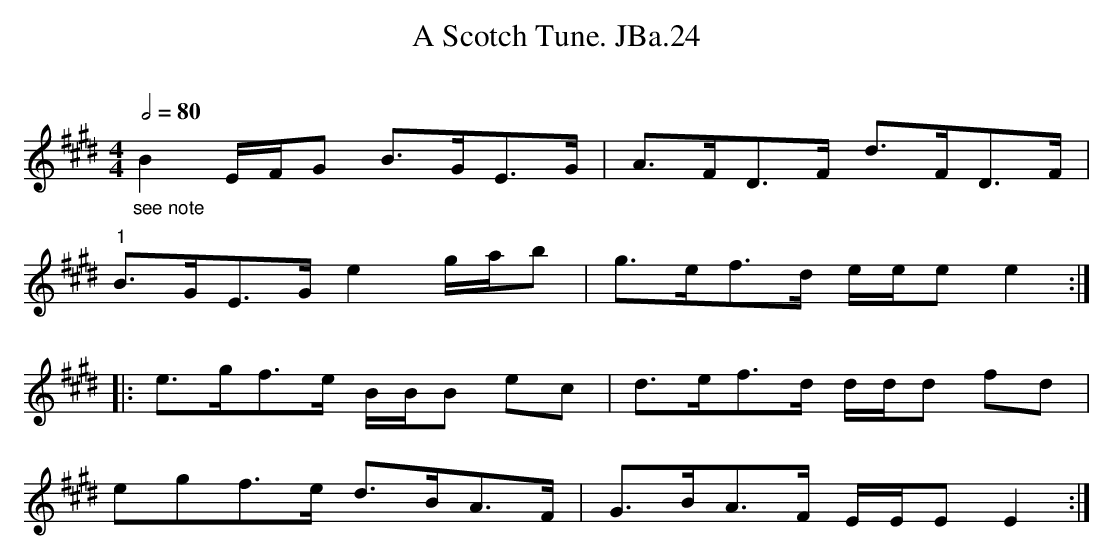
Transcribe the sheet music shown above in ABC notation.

X:1
T:Scotch Tune. JBa.24, A
M:4/4
L:1/8
Q:1/2=80
O:
K:E major
"_see note"B2 E/F/G B>GE>G|A>FD>F d>FD>F|
"1"B>GE>G e2 g/a/b|g>ef>d e/e/e e2:|
|:e>gf>e B/B/B ec|d>ef>d d/d/d fd|
egf>e d>BA>F|G>BA>F E/E/E E2:|
